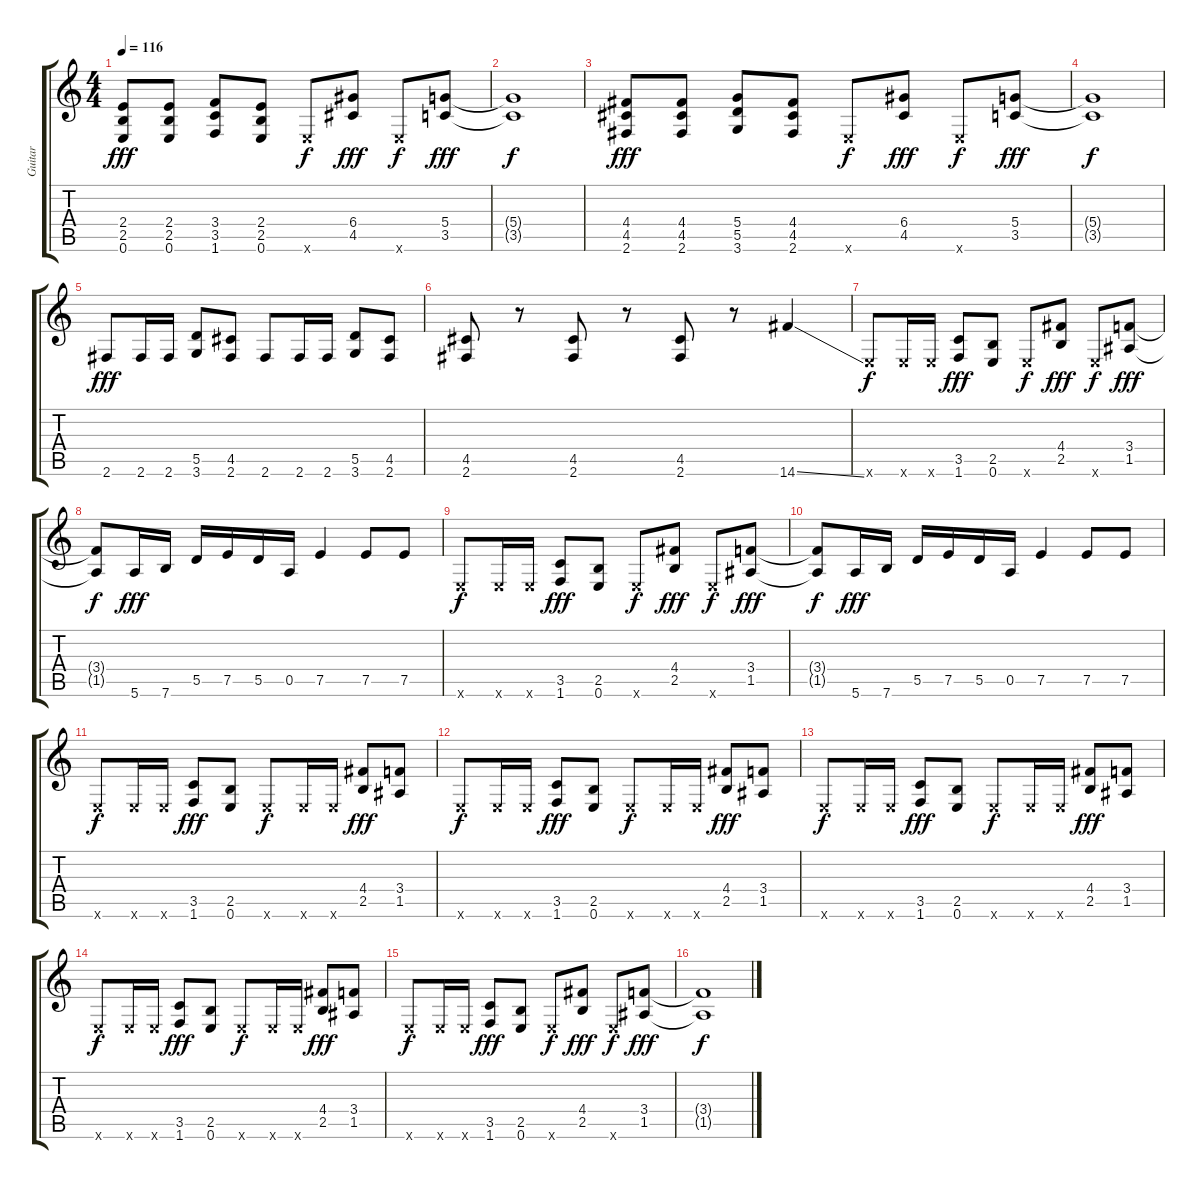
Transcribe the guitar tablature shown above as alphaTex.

\track ("Guitar" "Guitar") {instrument distortionguitar}
\staff {score tabs}
\tuning (E4 B3 G3 D3 A2 E2) {hide}
\ts (4 4)
\tempo 116
\clef g2
\ks c
(2.4 2.5 0.6).8{dy fff} (2.4 2.5 0.6).8 (3.4 3.5 1.6).8 (2.4 2.5 0.6).8 0.6{x}.8{dy f} (6.4 4.5).8{dy fff} 0.6{x}.8{dy f} (5.4 3.5).8{dy fff} |
(5.4{t} 3.5{t}).1{dy f} |
(4.4 4.5 2.6).8{dy fff} (4.4 4.5 2.6).8 (5.4 5.5 3.6).8 (4.4 4.5 2.6).8 0.6{x}.8{dy f} (6.4 4.5).8{dy fff} 0.6{x}.8{dy f} (5.4 3.5).8{dy fff} |
(5.4{t} 3.5{t}).1{dy f} |
2.6.8{dy fff} 2.6.16 2.6.16 (5.5 3.6).8 (4.5 2.6).8 2.6.8 2.6.16 2.6.16 (5.5 3.6).8 (4.5 2.6).8 |
(4.5 2.6).8 r.8 (4.5 2.6).8 r.8 (4.5 2.6).8 r.8 14.6{ss}.4 |
0.6{x}.8{dy f} 0.6{x}.16 0.6{x}.16 (3.5 1.6).8{dy fff} (2.5 0.6).8 0.6{x}.8{dy f} (4.4 2.5).8{dy fff} 0.6{x}.8{dy f} (3.4 1.5).8{dy fff} |
(3.4{t} 1.5{t}).8{dy f} 5.6.16{dy fff} 7.6.16 5.5.16 7.5.16 5.5.16 0.5.16 7.5.4 7.5.8 7.5.8 |
0.6{x}.8{dy f} 0.6{x}.16 0.6{x}.16 (3.5 1.6).8{dy fff} (2.5 0.6).8 0.6{x}.8{dy f} (4.4 2.5).8{dy fff} 0.6{x}.8{dy f} (3.4 1.5).8{dy fff} |
(3.4{t} 1.5{t}).8{dy f} 5.6.16{dy fff} 7.6.16 5.5.16 7.5.16 5.5.16 0.5.16 7.5.4 7.5.8 7.5.8 |
0.6{x}.8{dy f} 0.6{x}.16 0.6{x}.16 (3.5 1.6).8{dy fff} (2.5 0.6).8 0.6{x}.8{dy f} 0.6{x}.16 0.6{x}.16 (4.4 2.5).8{dy fff} (3.4 1.5).8 |
0.6{x}.8{dy f} 0.6{x}.16 0.6{x}.16 (3.5 1.6).8{dy fff} (2.5 0.6).8 0.6{x}.8{dy f} 0.6{x}.16 0.6{x}.16 (4.4 2.5).8{dy fff} (3.4 1.5).8 |
0.6{x}.8{dy f} 0.6{x}.16 0.6{x}.16 (3.5 1.6).8{dy fff} (2.5 0.6).8 0.6{x}.8{dy f} 0.6{x}.16 0.6{x}.16 (4.4 2.5).8{dy fff} (3.4 1.5).8 |
0.6{x}.8{dy f} 0.6{x}.16 0.6{x}.16 (3.5 1.6).8{dy fff} (2.5 0.6).8 0.6{x}.8{dy f} 0.6{x}.16 0.6{x}.16 (4.4 2.5).8{dy fff} (3.4 1.5).8 |
0.6{x}.8{dy f} 0.6{x}.16 0.6{x}.16 (3.5 1.6).8{dy fff} (2.5 0.6).8 0.6{x}.8{dy f} (4.4 2.5).8{dy fff} 0.6{x}.8{dy f} (3.4 1.5).8{dy fff} |
(3.4{t} 1.5{t}).1{dy f}
